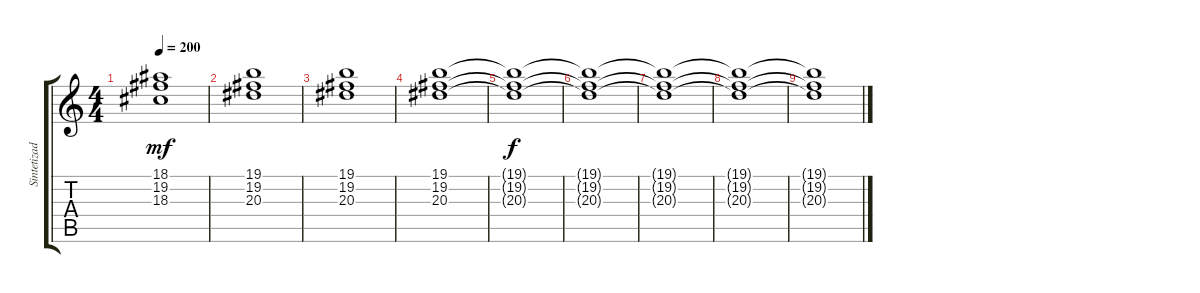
\track ("Sintetizador 3" "Sintetizad") {instrument stringensemble1}
\staff {score tabs}
\tuning (E4 B3 G3 D3 A2 E2) {hide}
\ts (4 4)
\tempo 200
\clef g2
\ks c
(18.1 19.2 18.3).1{dy mf} |
(19.1 19.2 20.3).1 |
(19.1 19.2 20.3).1 |
(19.1 19.2 20.3).1 |
(19.1{t} 19.2{t} 20.3{t}).1{dy f} |
(19.1{t} 19.2{t} 20.3{t}).1 |
(19.1{t} 19.2{t} 20.3{t}).1 |
(19.1{t} 19.2{t} 20.3{t}).1 |
(19.1{t} 19.2{t} 20.3{t}).1
